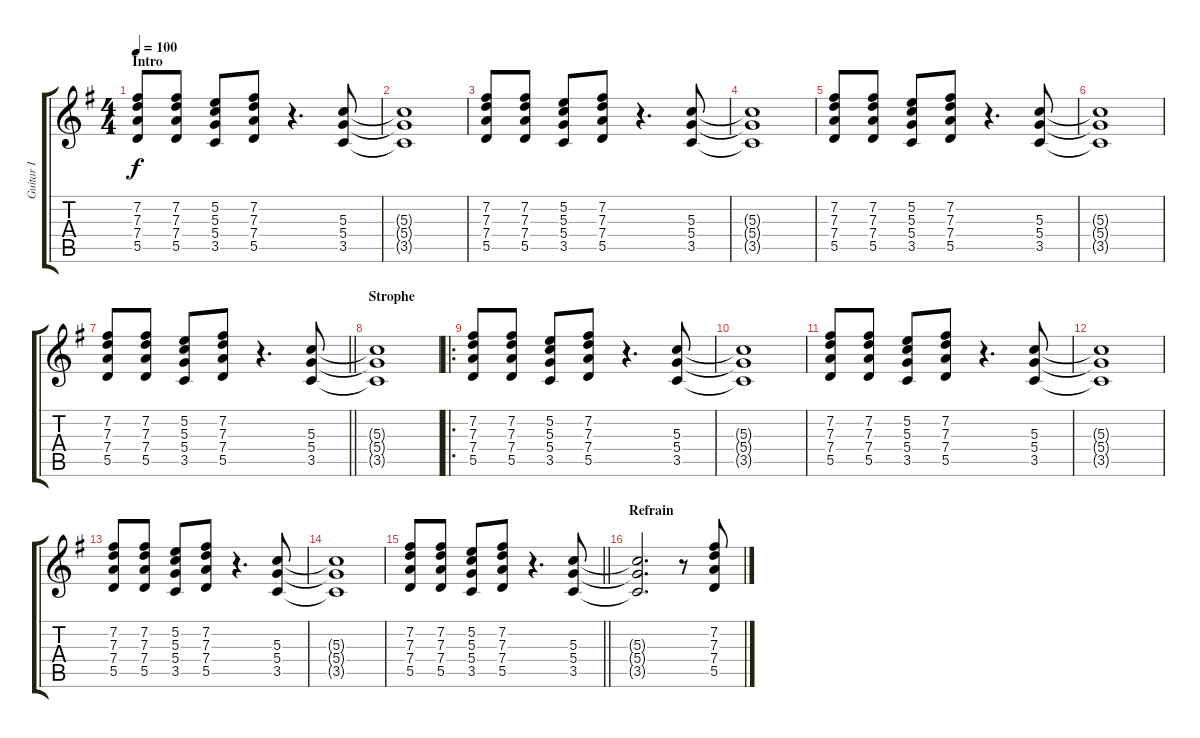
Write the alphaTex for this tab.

\track ("Guitar I" "Guitar I") {instrument acousticguitarsteel}
\staff {score tabs}
\tuning (E4 B3 G3 D3 A2 E2) {hide}
\ts (4 4)
\section ("" "Intro")
\tempo 100
\clef g2
\ks eminor
(7.2 7.3 7.4 5.5).8{dy f instrument acousticguitarsteel} (7.2 7.3 7.4 5.5).8 (5.2 5.3 5.4 3.5).8 (7.2 7.3 7.4 5.5).8 r.4{d} (5.3 5.4 3.5).8 |
(5.3{t} 5.4{t} 3.5{t}).1 |
(7.2 7.3 7.4 5.5).8 (7.2 7.3 7.4 5.5).8 (5.2 5.3 5.4 3.5).8 (7.2 7.3 7.4 5.5).8 r.4{d} (5.3 5.4 3.5).8 |
(5.3{t} 5.4{t} 3.5{t}).1 |
(7.2 7.3 7.4 5.5).8 (7.2 7.3 7.4 5.5).8 (5.2 5.3 5.4 3.5).8 (7.2 7.3 7.4 5.5).8 r.4{d} (5.3 5.4 3.5).8 |
(5.3{t} 5.4{t} 3.5{t}).1 |
\barLineRight lightlight
(7.2 7.3 7.4 5.5).8 (7.2 7.3 7.4 5.5).8 (5.2 5.3 5.4 3.5).8 (7.2 7.3 7.4 5.5).8 r.4{d} (5.3 5.4 3.5).8 |
\section ("" "Strophe")
(5.3{t} 5.4{t} 3.5{t}).1{volume 10} |
\ro
(7.2 7.3 7.4 5.5).8{volume 11} (7.2 7.3 7.4 5.5).8 (5.2 5.3 5.4 3.5).8 (7.2 7.3 7.4 5.5).8 r.4{d} (5.3 5.4 3.5).8 |
(5.3{t} 5.4{t} 3.5{t}).1 |
(7.2 7.3 7.4 5.5).8 (7.2 7.3 7.4 5.5).8 (5.2 5.3 5.4 3.5).8 (7.2 7.3 7.4 5.5).8 r.4{d} (5.3 5.4 3.5).8 |
(5.3{t} 5.4{t} 3.5{t}).1 |
(7.2 7.3 7.4 5.5).8 (7.2 7.3 7.4 5.5).8 (5.2 5.3 5.4 3.5).8 (7.2 7.3 7.4 5.5).8 r.4{d} (5.3 5.4 3.5).8 |
(5.3{t} 5.4{t} 3.5{t}).1 |
\barLineRight lightlight
(7.2 7.3 7.4 5.5).8 (7.2 7.3 7.4 5.5).8 (5.2 5.3 5.4 3.5).8 (7.2 7.3 7.4 5.5).8 r.4{d} (5.3 5.4 3.5).8 |
\section ("" "Refrain ")
(5.3{t} 5.4{t} 3.5{t}).2{d} r.8 (7.2 7.3 7.4 5.5).8
